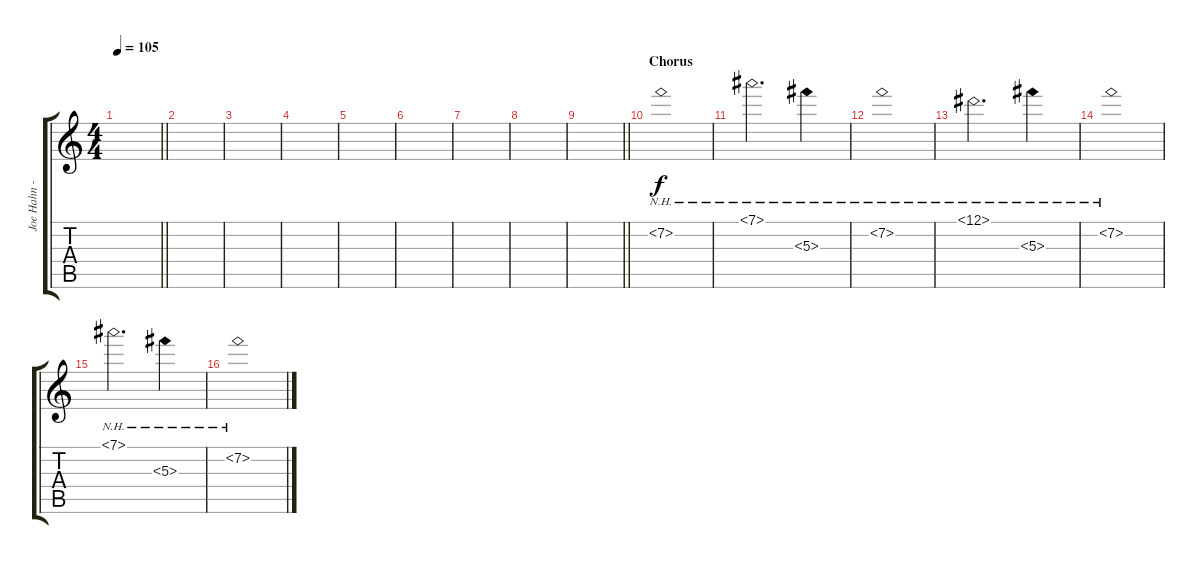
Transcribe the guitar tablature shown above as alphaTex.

\track ("Joe Hahn - Sample [Guitar]" "Joe Hahn -") {instrument distortionguitar}
\staff {score tabs}
\tuning (Eb4 Bb3 Gb3 Db3 Ab2 Db2) {hide}
\ts (4 4)
\tempo 105
\clef g2
\barLineRight lightlight
\ks c
|
|
|
|
|
|
|
|
\barLineRight lightlight
|
\section ("" "Chorus")
7.2{nh}.1{volume 16 instrument distortionguitar} |
7.1{nh}.2{d} 5.3{nh}.4 |
7.2{nh}.1 |
12.1{nh}.2{d} 5.3{nh}.4 |
7.2{nh}.1 |
7.1{nh}.2{d} 5.3{nh}.4 |
7.2{nh}.1
